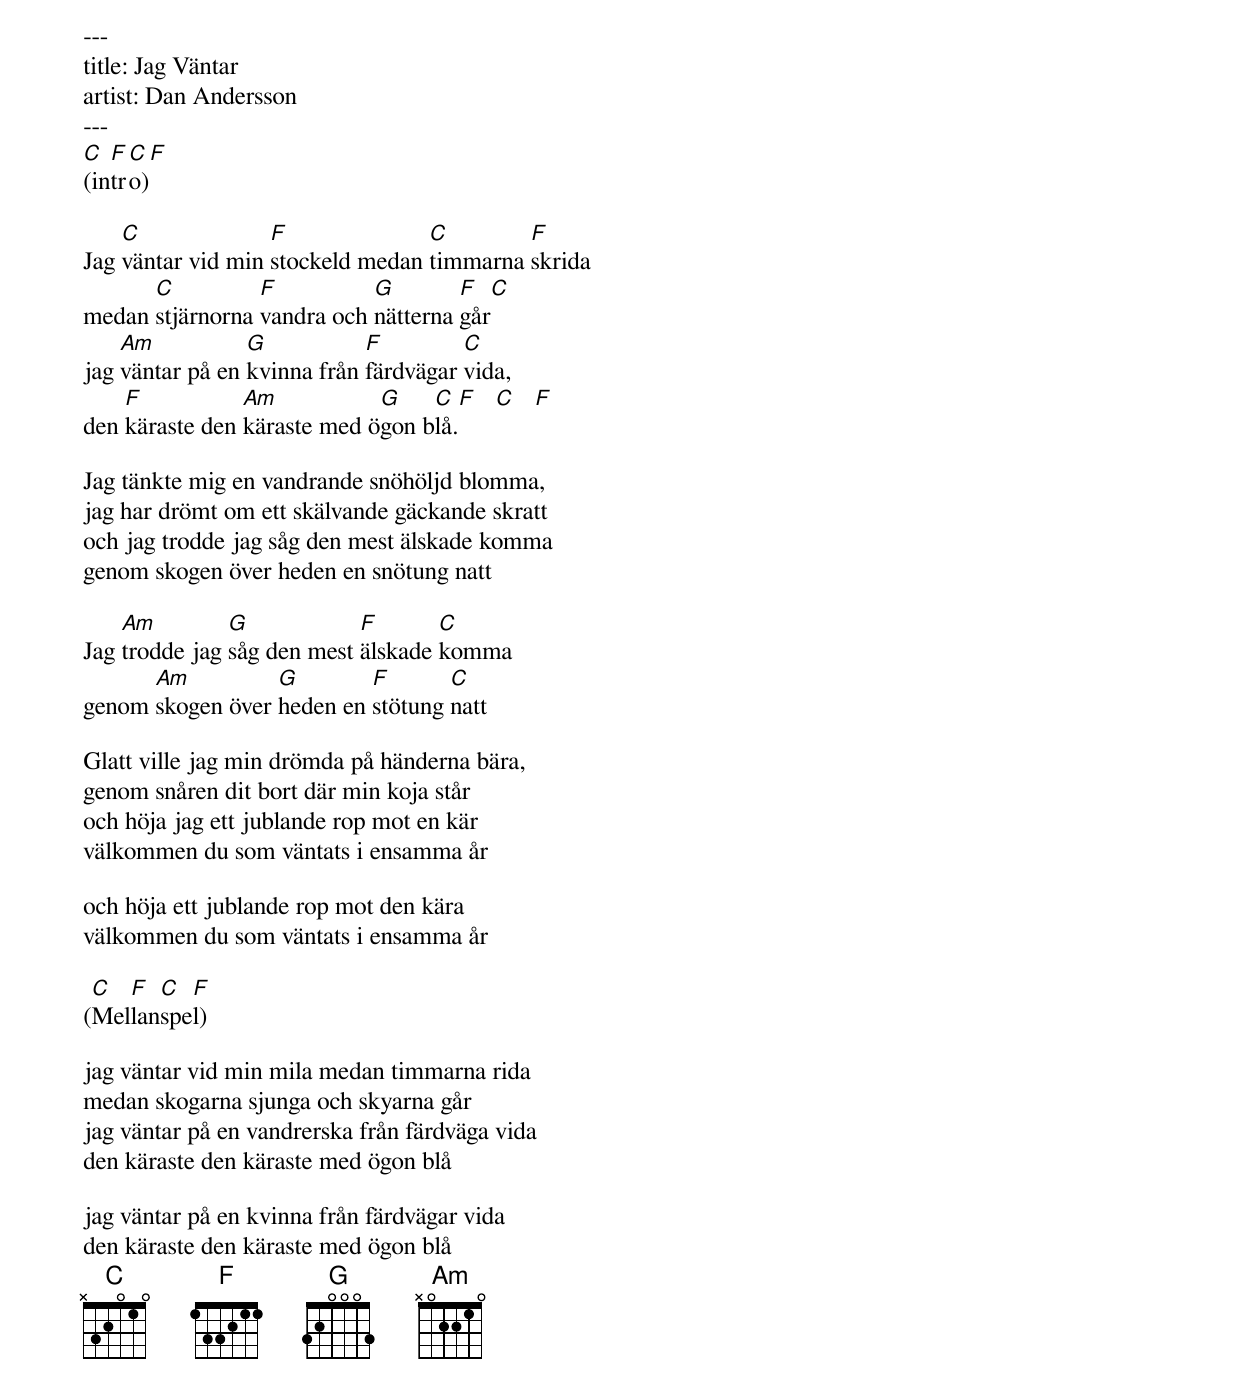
---
title: Jag Väntar
artist: Dan Andersson
---
[C](in[F]tr[C]o)[F]

Jag [C]väntar vid min [F]stockeld medan [C]timmarna [F]skrida
medan [C]stjärnorna [F]vandra och [G]nätterna [F]går[C]
jag [Am]väntar på en [G]kvinna från [F]färdvägar [C]vida,
den [F]käraste den [Am]käraste med ö[G]gon b[C]lå.[F]   [C]   [F]

Jag tänkte mig en vandrande snöhöljd blomma,
jag har drömt om ett skälvande gäckande skratt
och jag trodde jag såg den mest älskade komma
genom skogen över heden en snötung natt

Jag [Am]trodde jag [G]såg den mest [F]älskade [C]komma
genom [Am]skogen över [G]heden en [F]stötung [C]natt

Glatt ville jag min drömda på händerna bära,
genom snåren dit bort där min koja står
och höja jag ett jublande rop mot en kär
välkommen du som väntats i ensamma år

och höja ett jublande rop mot den kära
välkommen du som väntats i ensamma år

([C]Mel[F]lan[C]spe[F]l)

jag väntar vid min mila medan timmarna rida
medan skogarna sjunga och skyarna går
jag väntar på en vandrerska från färdväga vida
den käraste den käraste med ögon blå

jag väntar på en kvinna från färdvägar vida
den käraste den käraste med ögon blå
